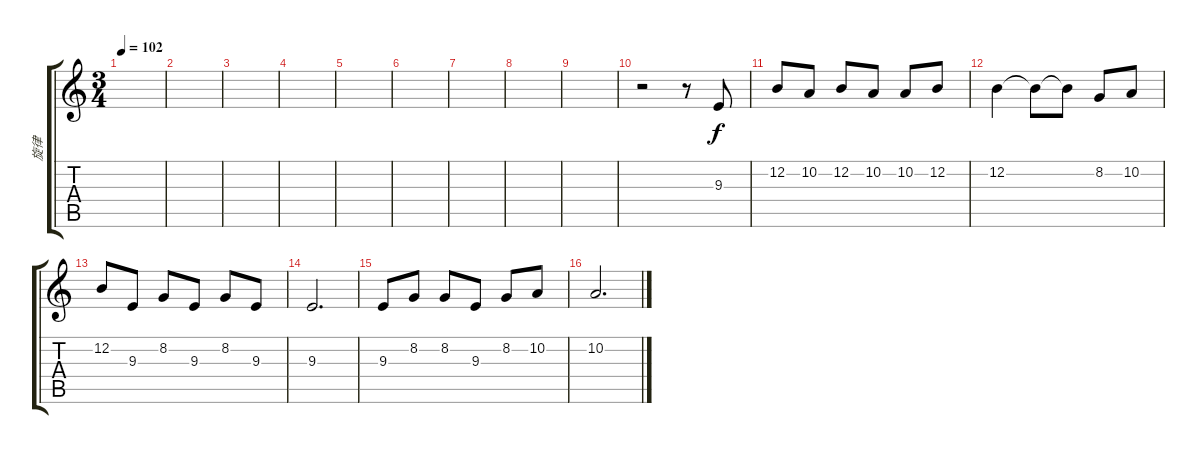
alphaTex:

\track ("旋律" "旋律") {instrument flute}
\staff {score tabs}
\tuning (E4 B3 G3 D3 A2 E2) {hide}
\ts (3 4)
\tempo 102
\clef g2
\ks c
|
|
|
|
|
|
|
|
|
r.2{txt ""} r.8 9.3.8 |
12.2.8 10.2.8 12.2.8 10.2.8 10.2.8 12.2.8 |
12.2.4 12.2{t}.8 12.2{t}.8 8.2.8 10.2.8 |
12.2.8 9.3.8 8.2.8 9.3.8 8.2.8 9.3.8 |
9.3.2{d} |
9.3.8 8.2.8 8.2.8 9.3.8 8.2.8 10.2.8 |
10.2.2{d}
